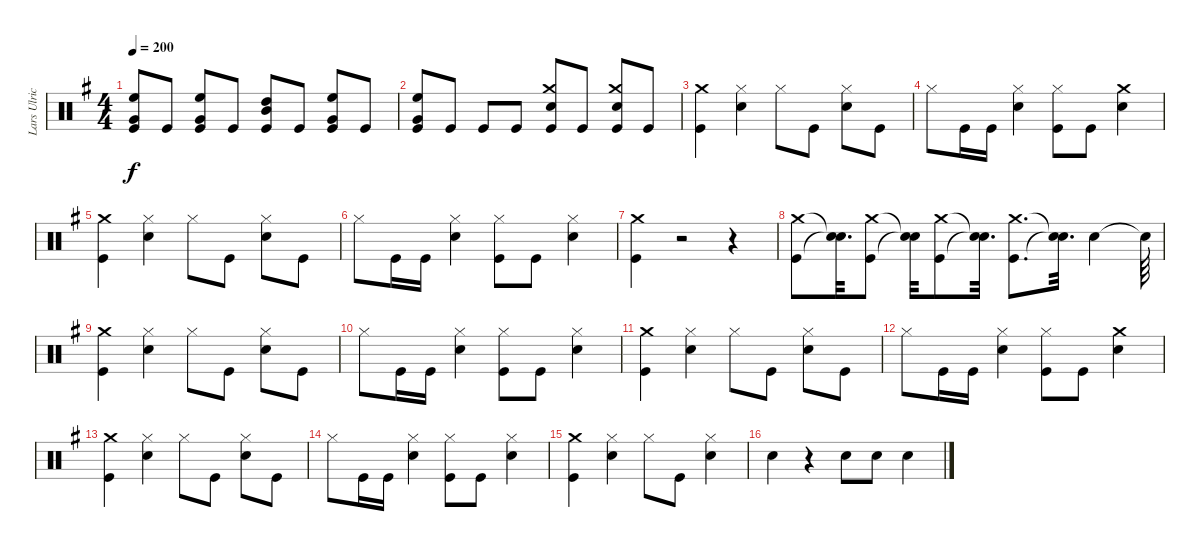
\track ("Lars Ulrich" "Lars Ulric") {instrument percussion}
\staff {score}
\articulation defaults
\ts (4 4)
\tempo 200
\clef neutral
\ks g
("High Floor Tom (hit)" "Very Low Tom (hit)" "Kick (hit)").8{dy f} "Kick (hit)".8 ("Very Low Tom (hit)" "High Floor Tom (hit)" "Kick (hit)").8 "Kick (hit)".8 ("Mid Tom (hit)" "High Tom (hit)" "Kick (hit)").8 "Kick (hit)".8 ("High Floor Tom (hit)" "Very Low Tom (hit)" "Kick (hit)").8 "Kick (hit)".8 |
("Very Low Tom (hit)" "High Floor Tom (hit)" "Kick (hit)").8 "Kick (hit)".8 "Kick (hit)".8 "Kick (hit)".8 ("Crash medium (hit)" "Snare (hit) 2" "Kick (hit)").8 "Kick (hit)".8 ("Crash medium (hit)" "Snare (hit) 2" "Kick (hit)").8 "Kick (hit)".8 |
("Kick (hit)" "Crash medium (hit)").4 ("Hi-Hat (closed)" "Snare (hit) 2").4 "Hi-Hat (closed)".8 "Kick (hit)".8 ("Snare (hit) 2" "Hi-Hat (closed)").8 "Kick (hit)".8 |
"Hi-Hat (closed)".8 "Kick (hit)".16 "Kick (hit)".16 ("Snare (hit) 2" "Hi-Hat (closed)").4 ("Hi-Hat (closed)" "Kick (hit)").8 "Kick (hit)".8 ("Crash medium (hit)" "Snare (hit) 2").4 |
("Kick (hit)" "Crash medium (hit)").4 ("Hi-Hat (closed)" "Snare (hit) 2").4 "Hi-Hat (closed)".8 "Kick (hit)".8 ("Snare (hit) 2" "Hi-Hat (closed)").8 "Kick (hit)".8 |
"Hi-Hat (closed)".8 "Kick (hit)".16 "Kick (hit)".16 ("Snare (hit) 2" "Hi-Hat (closed)").4 ("Hi-Hat (closed)" "Kick (hit)").8 "Kick (hit)".8 ("Snare (hit) 2" "Hi-Hat (closed)").4 |
("Crash medium (hit)" "Kick (hit)").4 r.2 r.4 |
("Kick (hit)" "Crash medium (hit)").8 ("Snare (hit)"{t} "Snare (hit)"{t}).32{d} ("Kick (hit)" "Crash medium (hit)").8 ("Snare (hit)"{t} "Snare (hit)"{t}).32 ("Kick (hit)" "Crash medium (hit)").8 ("Snare (hit)"{t} "Snare (hit)"{t}).32{d} ("Kick (hit)" "Crash medium (hit)").8{d} ("Snare (hit)"{t} "Snare (hit)"{t}).32{d} "Snare (hit) 2".4 "Snare (hit)"{t}.64 |
("Kick (hit)" "Crash medium (hit)").4 ("Snare (hit) 2" "Hi-Hat (closed)").4 "Hi-Hat (closed)".8 "Kick (hit)".8 ("Snare (hit) 2" "Hi-Hat (closed)").8 "Kick (hit)".8 |
"Hi-Hat (closed)".8 "Kick (hit)".16 "Kick (hit)".16 ("Snare (hit) 2" "Hi-Hat (closed)").4 ("Kick (hit)" "Hi-Hat (closed)").8 "Kick (hit)".8 ("Snare (hit) 2" "Hi-Hat (closed)").4 |
("Kick (hit)" "Crash medium (hit)").4 ("Hi-Hat (closed)" "Snare (hit) 2").4 "Hi-Hat (closed)".8 "Kick (hit)".8 ("Snare (hit) 2" "Hi-Hat (closed)").8 "Kick (hit)".8 |
"Hi-Hat (closed)".8 "Kick (hit)".16 "Kick (hit)".16 ("Snare (hit) 2" "Hi-Hat (closed)").4 ("Kick (hit)" "Hi-Hat (closed)").8 "Kick (hit)".8 ("Crash medium (hit)" "Snare (hit) 2").4 |
("Kick (hit)" "Crash medium (hit)").4 ("Hi-Hat (closed)" "Snare (hit) 2").4 "Hi-Hat (closed)".8 "Kick (hit)".8 ("Snare (hit) 2" "Hi-Hat (closed)").8 "Kick (hit)".8 |
"Hi-Hat (closed)".8 "Kick (hit)".16 "Kick (hit)".16 ("Snare (hit) 2" "Hi-Hat (closed)").4 ("Kick (hit)" "Hi-Hat (closed)").8 "Kick (hit)".8 ("Snare (hit) 2" "Hi-Hat (closed)").4 |
("Kick (hit)" "Crash medium (hit)").4 ("Hi-Hat (closed)" "Snare (hit) 2").4 "Hi-Hat (closed)".8 "Kick (hit)".8 ("Snare (hit) 2" "Hi-Hat (closed)").4 |
"Snare (hit) 2".4 r.4 "Snare (hit) 2".8 "Snare (hit) 2".8 "Snare (hit) 2".4
